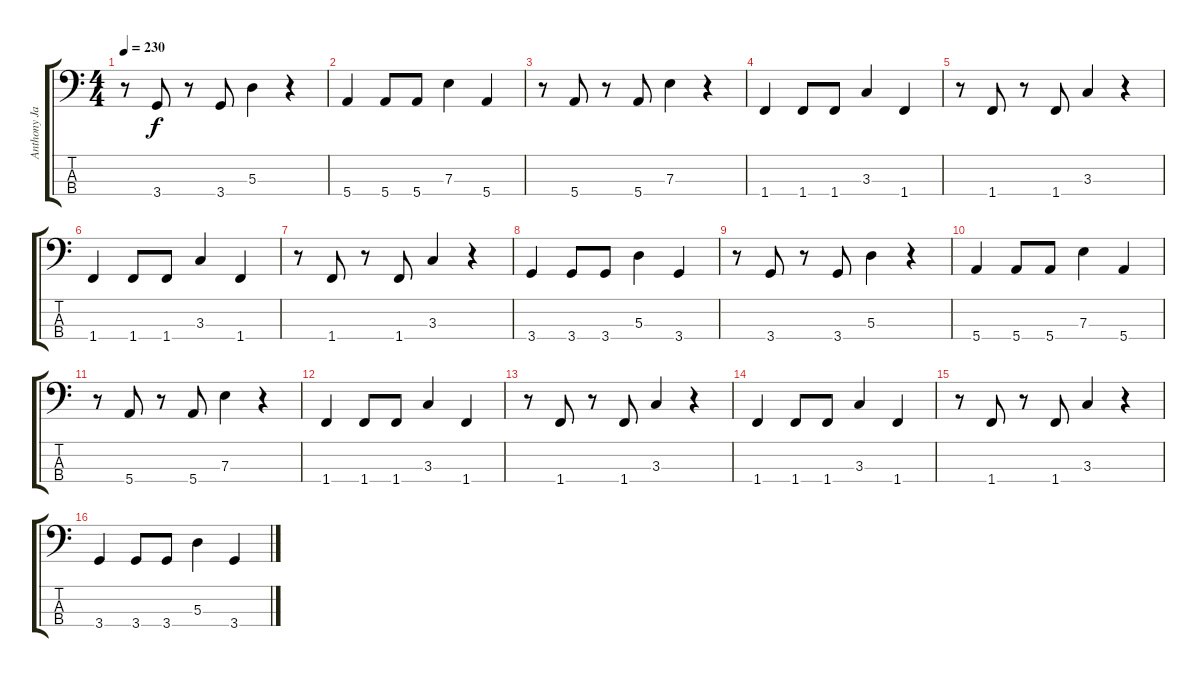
\track ("Anthony Jackson" "Anthony Ja") {instrument electricbassfinger}
\staff {score tabs}
\tuning (G2 D2 A1 E1) {hide}
\ts (4 4)
\tempo 230
\clef f4
\ks c
r.8{dy f} 3.4.8 r.8 3.4.8 5.3.4 r.4 |
5.4.4 5.4.8 5.4.8 7.3.4 5.4.4 |
r.8 5.4.8 r.8 5.4.8 7.3.4 r.4 |
1.4.4 1.4.8 1.4.8 3.3.4 1.4.4 |
r.8 1.4.8 r.8 1.4.8 3.3.4 r.4 |
1.4.4 1.4.8 1.4.8 3.3.4 1.4.4 |
r.8 1.4.8 r.8 1.4.8 3.3.4 r.4 |
3.4.4 3.4.8 3.4.8 5.3.4 3.4.4 |
r.8 3.4.8 r.8 3.4.8 5.3.4 r.4 |
5.4.4 5.4.8 5.4.8 7.3.4 5.4.4 |
r.8 5.4.8 r.8 5.4.8 7.3.4 r.4 |
1.4.4 1.4.8 1.4.8 3.3.4 1.4.4 |
r.8 1.4.8 r.8 1.4.8 3.3.4 r.4 |
1.4.4 1.4.8 1.4.8 3.3.4 1.4.4 |
r.8 1.4.8 r.8 1.4.8 3.3.4 r.4 |
3.4.4 3.4.8 3.4.8 5.3.4 3.4.4
